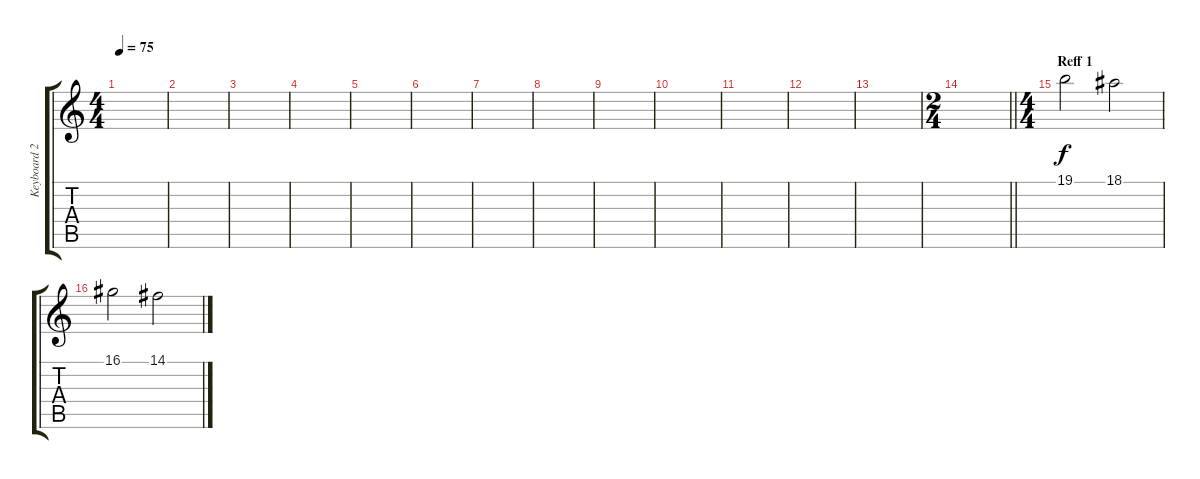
\track ("Keyboard 2 - David" "Keyboard 2") {instrument synthvoice}
\staff {score tabs}
\tuning (E4 B3 G3 D3 A2 E2) {hide}
\ts (4 4)
\tempo 75
\clef g2
\ks c
|
|
|
|
|
|
|
|
|
|
|
|
|
\ts (2 4)
\barLineRight lightlight
|
\ts (4 4)
\section ("" "Reff 1")
19.1.2 18.1.2 |
16.1.2 14.1.2
